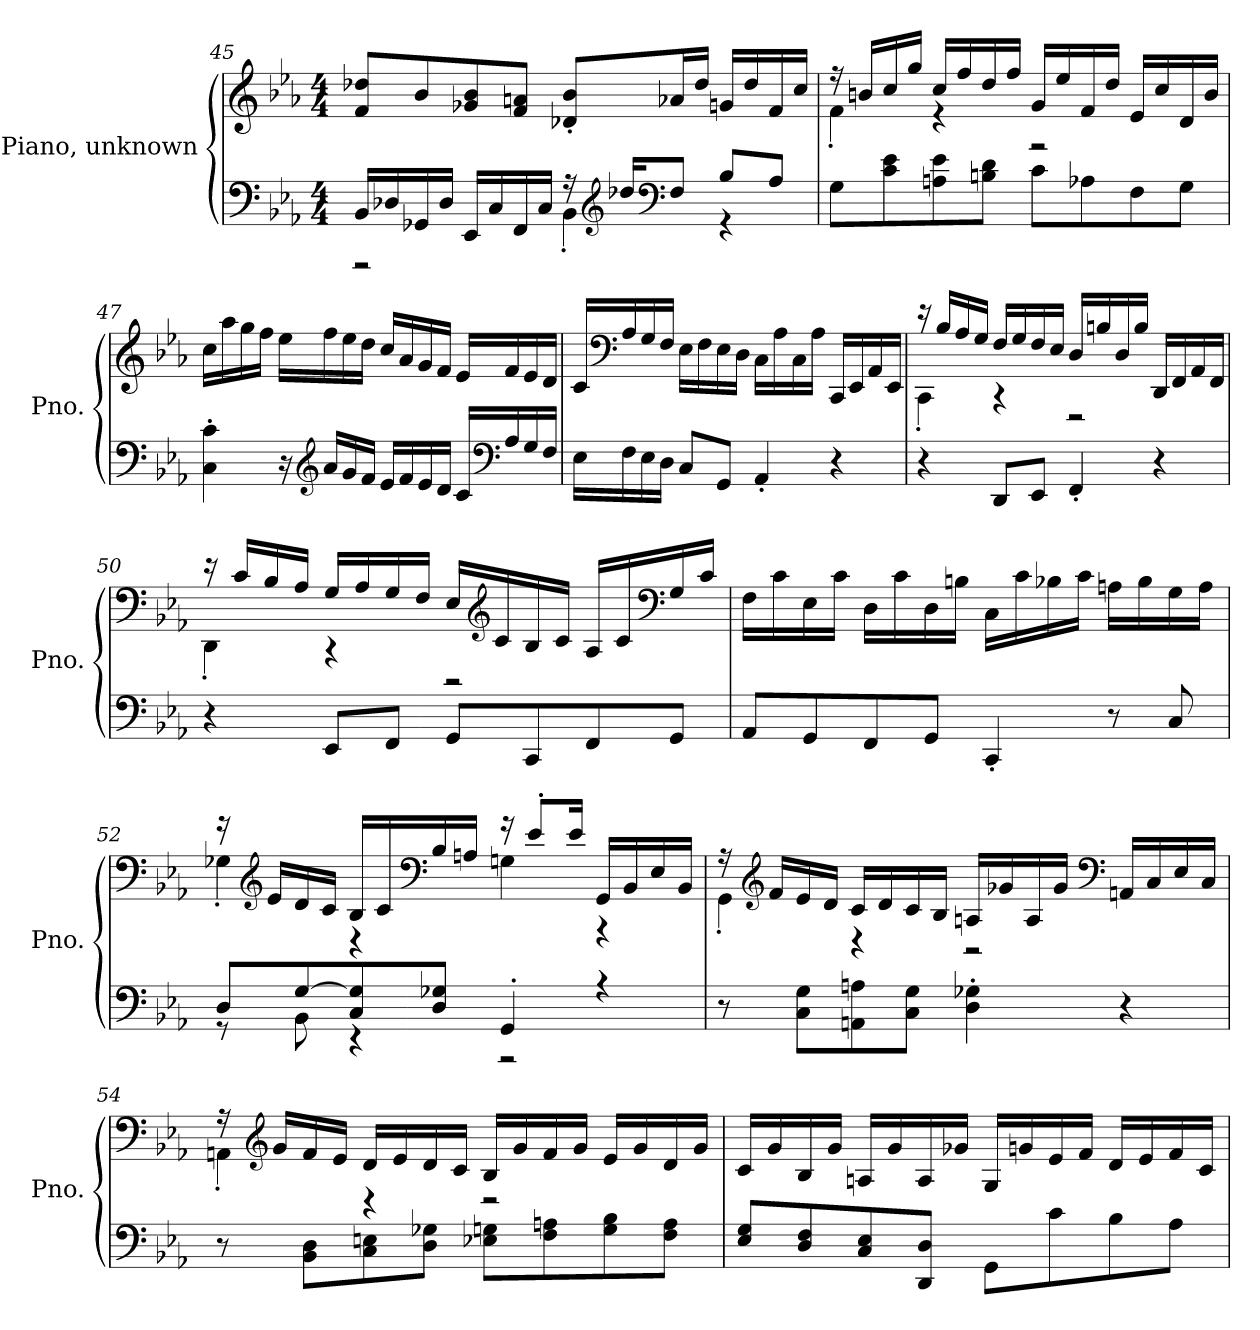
**kern	**kern
*part1	*part1
*staff2	*staff1
*I"Piano, unknown	*
*I'Pno.	*
!!LO:PB:g=z
*clefF4	*clefG2
*k[b-e-a-]	*k[b-e-a-]
*M4/4	*M4/4
=45	=45
*^	*
16BB-/LL	2r	8f/ 8dd-X/L
16D-X/	.	.
16GG-X/	.	8b-/
16D-/JJ	.	.
16EE-/LL	.	8g-X/ 8b-/
16C/	.	.
16FF/	.	8f/ 8an/J
16C/JJ	.	.
16r	4BB-'\	8d-X/' 8b-/'L
*clefG2	*	*
16dd-X/KL	.	.
*clefF4	*	*
8F/J	.	16a-X/L
.	.	16dd-/JJ
8B-/L	4r	16gn/LL
.	.	16dd-/
8A-/J	.	16f/
.	.	16cc/JJ
*v	*v	*
=46	=46
*	*^
8G\L	16r	4f'\
.	16bn/LL	.
8c\ 8e-\	16cc/	.
.	16gg/JJ	.
8An\ 8e-\	16cc/LL	4r
.	16ff/	.
8Bn\ 8d\J	16dd/	.
.	16ff/JJ	.
8c\L	16g/LL	2r
.	16ee-/	.
8A-X\	16f/	.
.	16dd/JJ	.
8F\	16e-/LL	.
.	16cc/	.
8G\J	16d/	.
.	16b/JJ	.
*	*v	*v
!!LO:LB:g=z
=47	=47
4C\' 4c\'	16cc\LL
.	16aa-\
.	16gg\
.	16ff\JJ
16r	16ee-\LL
*clefG2	*
16a-/LL	16ff\
16g/	16ee-\
16f/JJ	16dd\JJ
16e-/LL	16cc/LL
16f/	16a-/
16e-/	16g/
16d/JJ	16f/JJ
16c/LL	16e-/LL
*clefF4	*
16A-/	16f/
16G/	16e-/
16F/JJ	16d/JJ
=48	=48
16E-\LL	16c/LL
*	*clefF4
16F\	16A-/
16E-\	16G/
16D\JJ	16F/JJ
8C/L	16E-\LL
.	16F\
8GG/J	16E-\
.	16D\JJ
4AA-'/	16C\LL
.	16A-\
.	16C\
.	16A-\JJ
4r	16CC/LL
.	16EE-/
.	16AA-/
.	16EE-/JJ
!!LO:LB:g=z
=49	=49
*	*^
4r	16r	4CC'\
.	16B-/LL	.
.	16A-/	.
.	16G/JJ	.
8DD/L	16F/LL	4r
.	16G/	.
8EE-/J	16F/	.
.	16E-/JJ	.
4FF'/	16D/LL	2r
.	16Bn/	.
.	16D/	.
.	16B/JJ	.
4r	16DD/LL	.
.	16FF/	.
.	16AA-/	.
.	16FF/JJ	.
=50	=50	=50
4r	16r	4DD'\
.	16c/LL	.
.	16B-/	.
.	16A-/JJ	.
8EE-/L	16G/LL	4r
.	16A-/	.
8FF/J	16G/	.
.	16F/JJ	.
8GG/L	16E-/LL	2r
*	*clefG2	*
.	16c/	.
8CC/	16B-/	.
.	16c/JJ	.
8FF/	16A-/LL	.
.	16c/	.
*	*clefF4	*
8GG/J	16G/	.
.	16c/JJ	.
*	*v	*v
!!LO:LB:g=z
=51	=51
8AA-/L	16F\LL
.	16c\
8GG/	16E-\
.	16c\JJ
8FF/	16D\LL
.	16c\
8GG/J	16D\
.	16Bn\JJ
4CC'/	16C\LL
.	16c\
.	16B-X\
.	16c\JJ
8r	16An\LL
.	16B-\
8C/	16G\
.	16A\JJ
=52	=52
*^	*^
8D/L	8r	16r	4G-X'\
*	*	*clefG2	*
.	.	16e-/LL	.
[8G/	8BB-\	16d/	.
.	.	16c/JJ	.
8C/ 8G/]	4r	16B-/LL	4r
.	.	16c/	.
*	*	*clefF4	*
8D/ 8G-X/J	.	16B-/	.
.	.	16An/JJ	.
4GG'/	2r	16r	4Gn\
.	.	8e-'/L	.
.	.	16e-/Jk	.
4r	.	16GG/LL	4r
.	.	16BB-/	.
.	.	16E-/	.
.	.	16BB-/JJ	.
*v	*v	*	*
!!LO:LB:g=z	!!
=53	=53	=53
8r	16r	4GG'\
*	*clefG2	*
.	16f/LL	.
8C\ 8G\L	16e-/	.
.	16d/JJ	.
8AAn\ 8An\	16c/LL	4r
.	16d/	.
8C\ 8G\J	16c/	.
.	16B-/JJ	.
4D\' 4G-X\'	16An/LL	2r
.	16g-X/	.
.	16A/	.
.	16g-/JJ	.
*	*clefF4	*
4r	16AAn/LL	.
.	16C/	.
.	16E-/	.
.	16C/JJ	.
=54	=54	=54
8r	16r	4AAn'\
*	*clefG2	*
.	16g/LL	.
8BB-\ 8D\L	16f/	.
.	16e-/JJ	.
8C\ 8En\	16d/LL	4r
.	16e-/	.
8D\ 8G-X\J	16d/	.
.	16c/JJ	.
8E-X\ 8Gn\L	16B-/LL	2r
.	16g/	.
8F\ 8An\	16f/	.
.	16g/JJ	.
8G\ 8B-\	16e-/LL	.
.	16g/	.
8F\ 8A\J	16d/	.
.	16g/JJ	.
*	*v	*v
!!LO:LB:g=z
=55	=55
8E-/ 8G/L	16c/LL
.	16g/
8D/ 8F/	16B-/
.	16g/JJ
8C/ 8E-/	16An/LL
.	16g/
8DD/ 8D/J	16A/
.	16g-X/JJ
8GG\L	16G/LL
.	16gn/
8c\	16e-/
.	16f/JJ
8B-\	16d/LL
.	16e-/
8A-\J	16f/
.	16c/JJ
=	=
*-	*-
